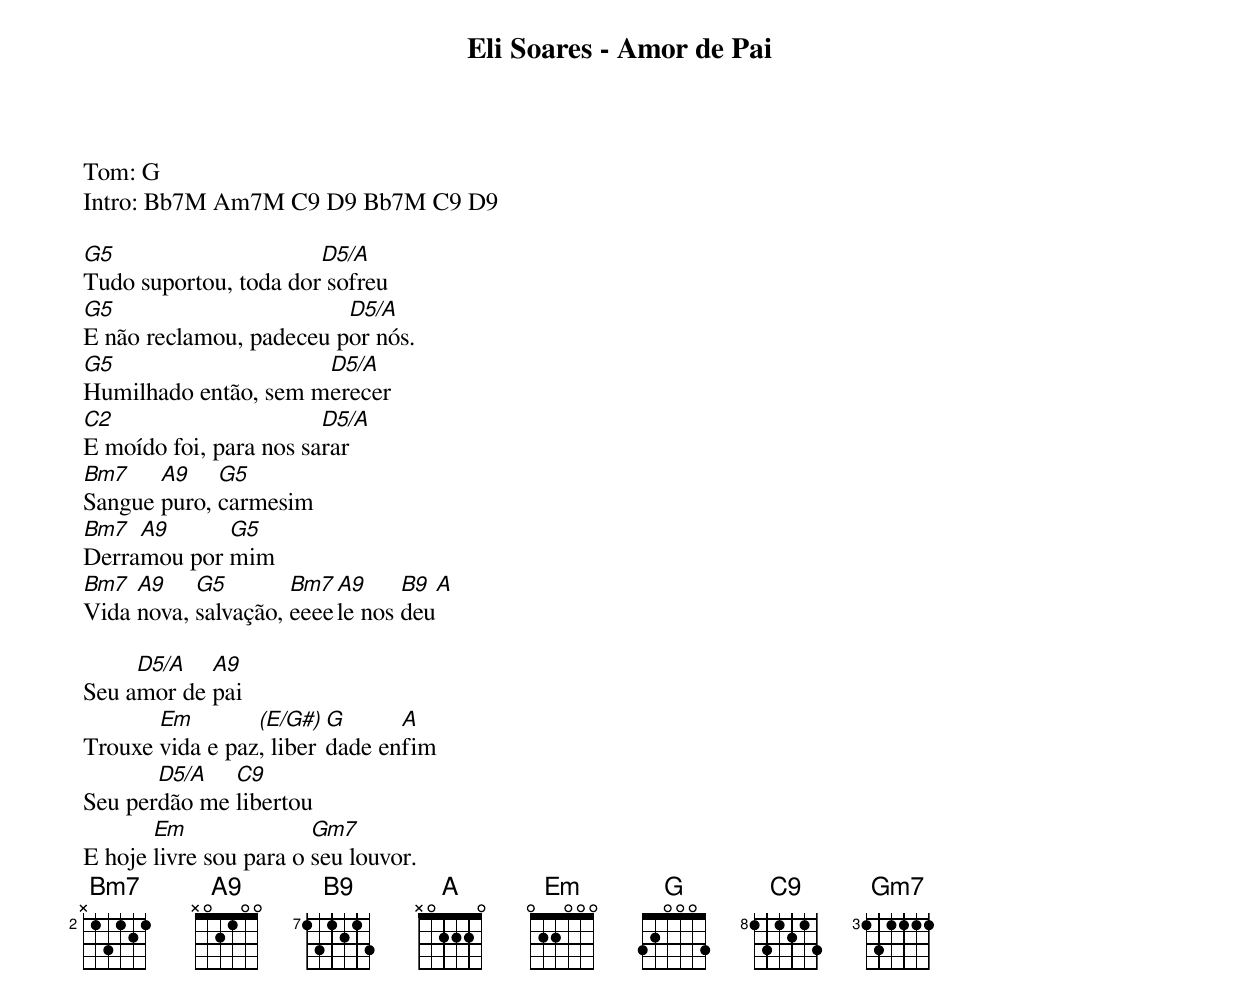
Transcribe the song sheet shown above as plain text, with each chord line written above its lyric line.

Eli Soares - Amor de Pai

Tom: G
Intro: Bb7M Am7M C9 D9 Bb7M C9 D9

G5                     D5/A
Tudo suportou, toda dor sofreu
G5                       D5/A
E não reclamou, padeceu por nós.
G5                    D5/A
Humilhado então, sem merecer
C2                      D5/A
E moído foi, para nos sarar
Bm7    A9    G5
Sangue puro, carmesim
Bm7  A9      G5
Derramou por mim
Bm7  A9    G5        Bm7 A9     B9  A
Vida nova, salvação, eeeele nos deu

     D5/A   A9
Seu amor de pai
       Em        (E/G#) G      A
Trouxe vida e paz, liberdade enfim
       D5/A   C9
Seu perdão me libertou
       Em               Gm7
E hoje livre sou para o seu louvor.
